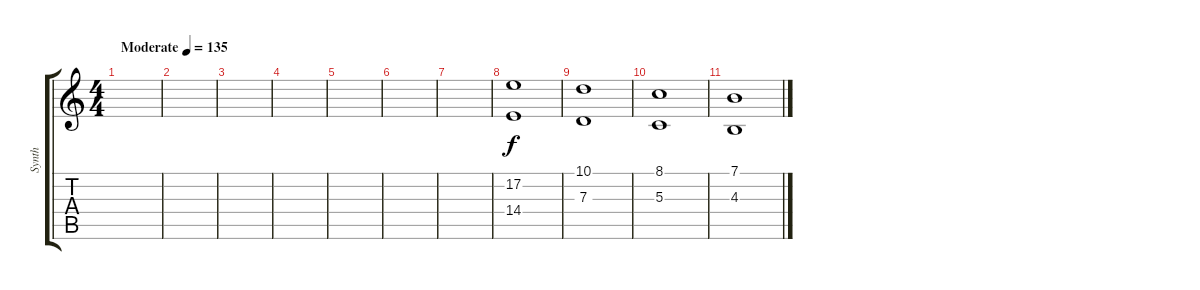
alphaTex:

\track ("Synth" "Synth") {instrument stringensemble1}
\staff {score tabs}
\tuning (E4 B3 G3 D3 A2 E2) {hide}
\ts (4 4)
\tempo (135 "Moderate")
\clef g2
\ks c
|
|
|
|
|
|
|
(17.2 14.4).1 |
(10.1 7.3).1 |
(8.1 5.3).1 |
(7.1 4.3).1
